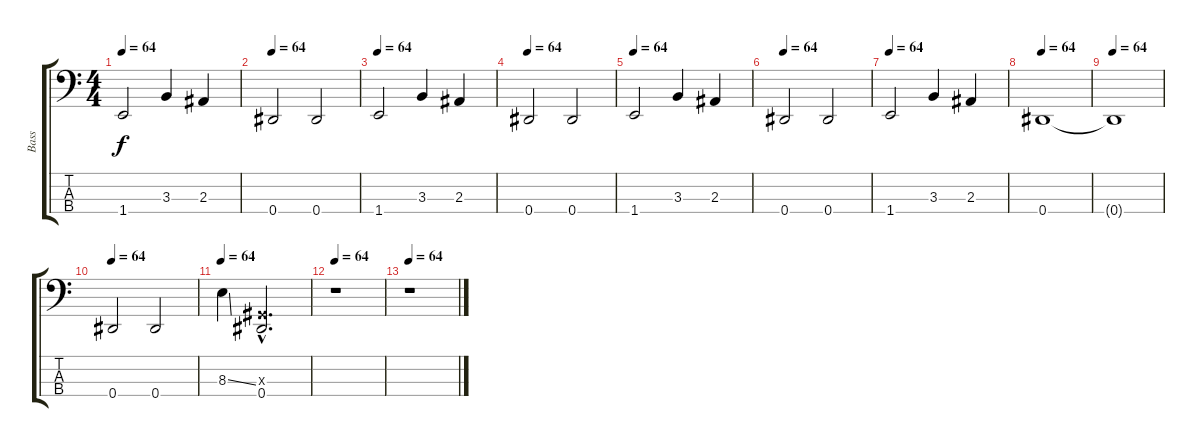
\track ("Bass" "Bass") {instrument electricbassfinger}
\staff {score tabs}
\tuning (Gb2 Db2 Ab1 Eb1) {hide}
\ts (4 4)
\tempo 64
\clef f4
\ks c
1.4.2{dy f} 3.3.4 2.3.4 |
\tempo 64
0.4.2 0.4.2 |
\tempo 64
1.4.2 3.3.4 2.3.4 |
\tempo 64
0.4.2 0.4.2 |
\tempo 64
1.4.2 3.3.4 2.3.4 |
\tempo 64
0.4.2 0.4.2 |
\tempo 64
1.4.2 3.3.4 2.3.4 |
\tempo 64
0.4.1 |
\tempo 64
0.4{t}.1 |
\tempo 64
0.4.2 0.4.2 |
\tempo 64
8.3{ss}.4 (0.3{hac x} 0.4{hac}).2{d} |
\tempo 64
r.1 |
\tempo 64
r.1
